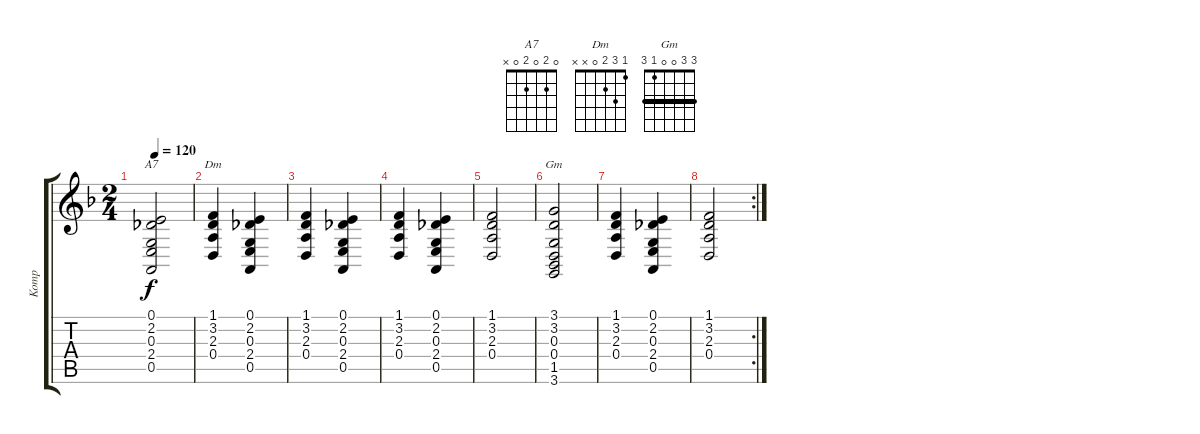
\track ("Komp" "Komp") {instrument violin}
\staff {score tabs}
\tuning (E4 B3 G3 D3 A2 E2) {hide}
\chord ("A7" 0 2 0 2 0 x)
\chord ("Dm" 1 3 2 0 x x)
\chord ("Gm" 3 3 0 0 1 3) {barre 3}
\ts (2 4)
\tempo 120
\clef g2
\ks f
(0.1 2.2 0.3 2.4 0.5).2{ch "A7" dy f} |
(1.1 3.2 2.3 0.4).4{ch "Dm"} (0.1 2.2 0.3 2.4 0.5).4 |
(1.1 3.2 2.3 0.4).4 (0.1 2.2 0.3 2.4 0.5).4 |
(1.1 3.2 2.3 0.4).4 (0.1 2.2 0.3 2.4 0.5).4 |
(1.1 3.2 2.3 0.4).2 |
(3.1 3.2 0.3 0.4 1.5 3.6).2{ch "Gm"} |
(1.1 3.2 2.3 0.4).4 (0.1 2.2 0.3 2.4 0.5).4 |
\rc 2
(1.1 3.2 2.3 0.4).2
